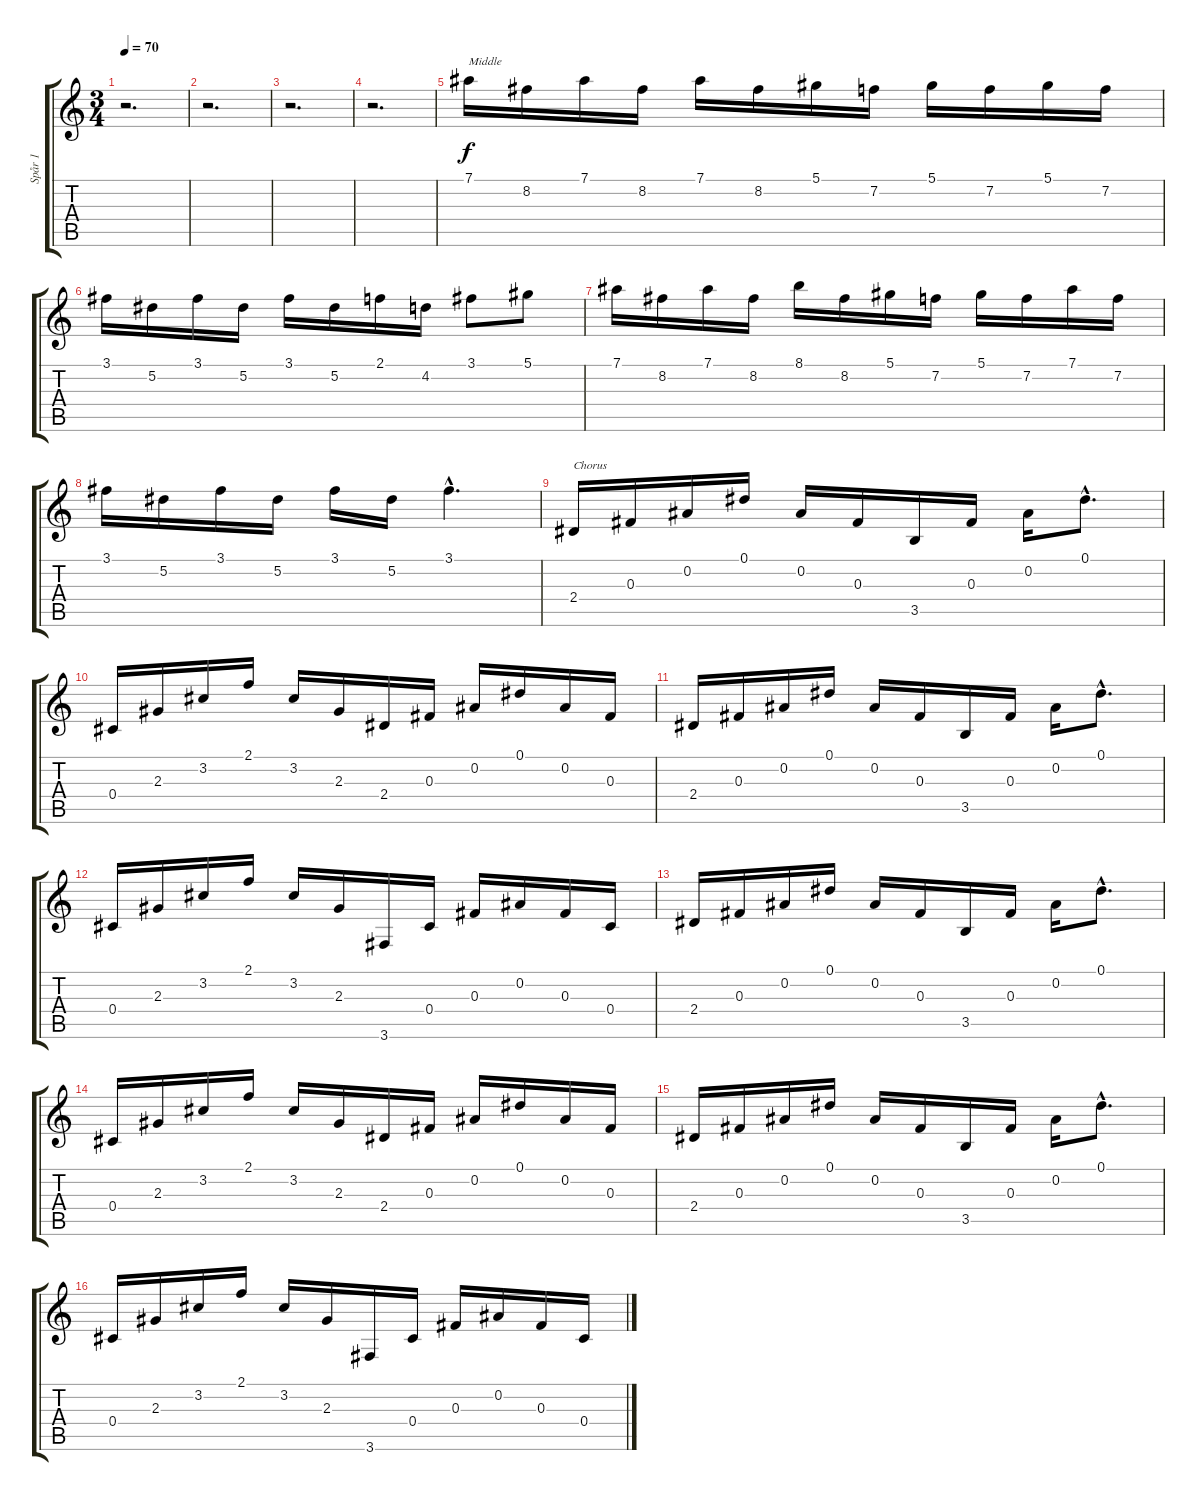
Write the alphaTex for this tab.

\track ("Spår 1" "Spår 1") {instrument acousticguitarnylon}
\staff {score tabs}
\tuning (Eb4 Bb3 Gb3 Db3 Ab2 Eb2) {hide}
\ts (3 4)
\tempo 70
\clef g2
\ks c
r.2{d dy f} |
r.2{d} |
r.2{d} |
r.2{d} |
7.1.16{txt "Middle"} 8.2.16 7.1.16 8.2.16 7.1.16 8.2.16 5.1.16 7.2.16 5.1.16 7.2.16 5.1.16 7.2.16 |
3.1.16 5.2.16 3.1.16 5.2.16 3.1.16 5.2.16 2.1.16 4.2.16 3.1.8 5.1.8 |
7.1.16 8.2.16 7.1.16 8.2.16 8.1.16 8.2.16 5.1.16 7.2.16 5.1.16 7.2.16 7.1.16 7.2.16 |
3.1.16 5.2.16 3.1.16 5.2.16 3.1.16 5.2.16 3.1{hac}.4{d} |
2.4.16{txt "Chorus"} 0.3.16 0.2.16 0.1.16 0.2.16 0.3.16 3.5.16 0.3.16 0.2.16 0.1{hac}.8{d} |
0.4.16 2.3.16 3.2.16 2.1.16 3.2.16 2.3.16 2.4.16 0.3.16 0.2.16 0.1.16 0.2.16 0.3.16 |
2.4.16 0.3.16 0.2.16 0.1.16 0.2.16 0.3.16 3.5.16 0.3.16 0.2.16 0.1{hac}.8{d} |
0.4.16 2.3.16 3.2.16 2.1.16 3.2.16 2.3.16 3.6.16 0.4.16 0.3.16 0.2.16 0.3.16 0.4.16 |
2.4.16 0.3.16 0.2.16 0.1.16 0.2.16 0.3.16 3.5.16 0.3.16 0.2.16 0.1{hac}.8{d} |
0.4.16 2.3.16 3.2.16 2.1.16 3.2.16 2.3.16 2.4.16 0.3.16 0.2.16 0.1.16 0.2.16 0.3.16 |
2.4.16 0.3.16 0.2.16 0.1.16 0.2.16 0.3.16 3.5.16 0.3.16 0.2.16 0.1{hac}.8{d} |
0.4.16 2.3.16 3.2.16 2.1.16 3.2.16 2.3.16 3.6.16 0.4.16 0.3.16 0.2.16 0.3.16 0.4.16
